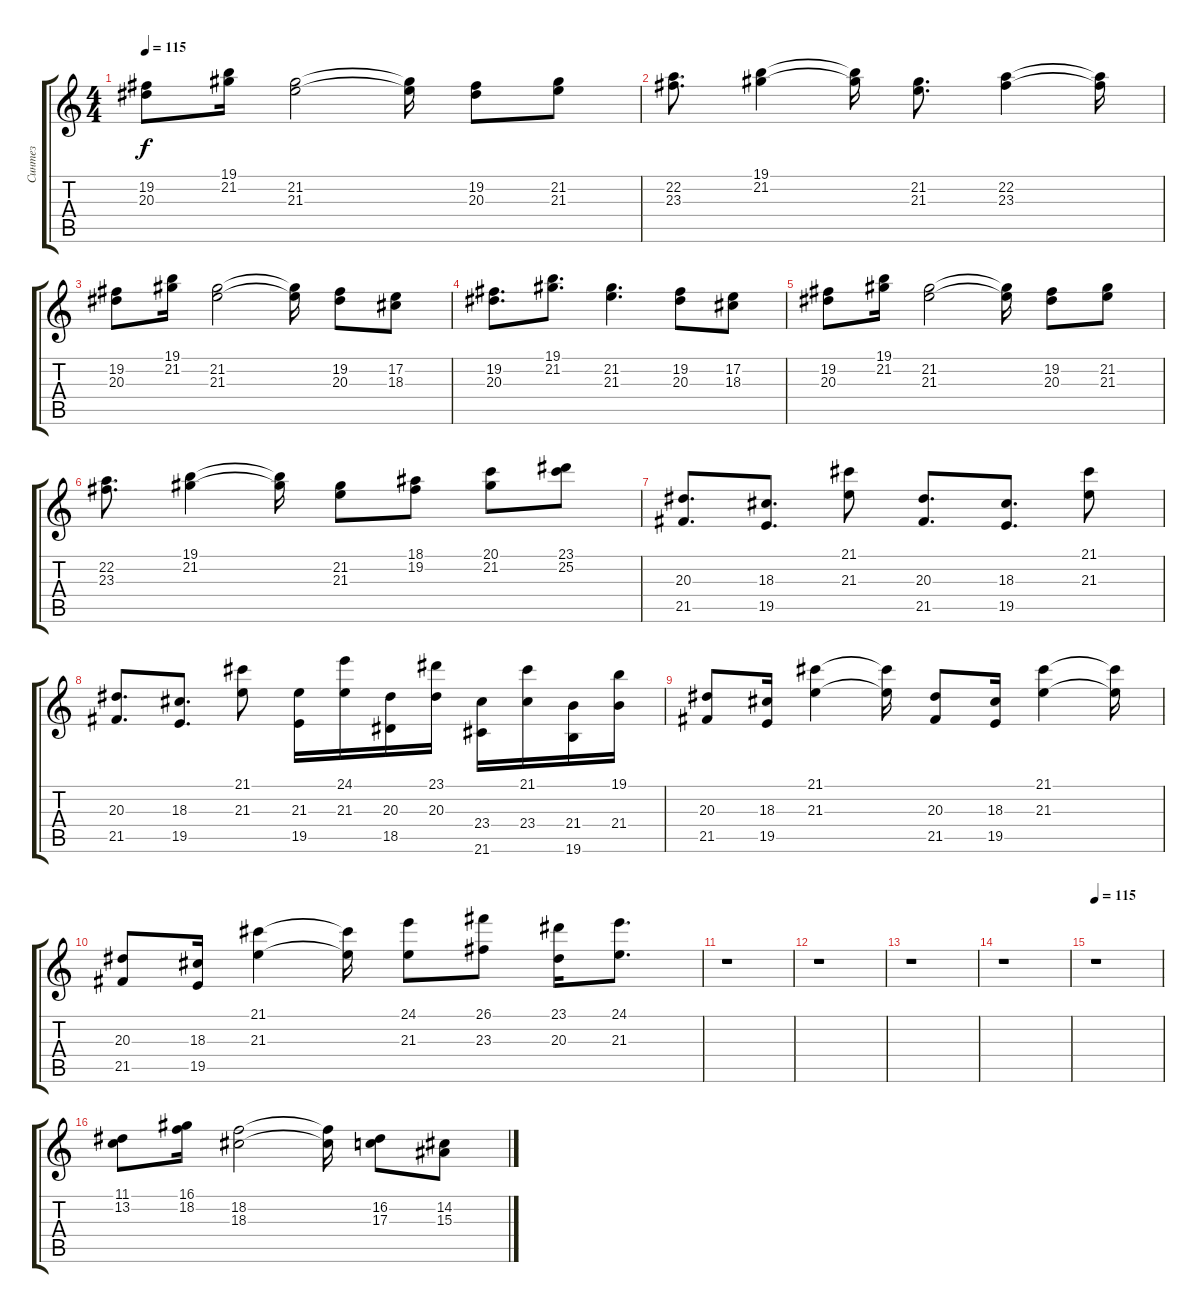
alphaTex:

\track ("Синтез" "Синтез") {instrument stringensemble1}
\staff {score tabs}
\tuning (E4 B3 G3 D3 A2 E2) {hide}
\ts (4 4)
\tempo 115
\clef g2
\ks c
(19.2 20.3).8{dy f} (19.1 21.2).16 (21.2 21.3).2 (21.2{t} 21.3{t}).16 (19.2 20.3).8 (21.2 21.3).8 |
(22.2 23.3).8{d} (19.1 21.2).4 (19.1{t} 21.2{t}).16 (21.2 21.3).8{d} (22.2 23.3).4 (22.2{t} 23.3{t}).16 |
(19.2 20.3).8 (19.1 21.2).16 (21.2 21.3).2 (21.2{t} 21.3{t}).16 (19.2 20.3).8 (17.2 18.3).8 |
(19.2 20.3).8{d} (19.1 21.2).8{d} (21.2 21.3).4{d} (19.2 20.3).8 (17.2 18.3).8 |
(19.2 20.3).8 (19.1 21.2).16 (21.2 21.3).2 (21.2{t} 21.3{t}).16 (19.2 20.3).8 (21.2 21.3).8 |
(22.2 23.3).8{d} (19.1 21.2).4 (19.1{t} 21.2{t}).16 (21.2 21.3).8 (18.1 19.2).8 (20.1 21.2).8 (23.1 25.2).8 |
(20.3 21.5).8{d} (18.3 19.5).8{d} (21.1 21.3).8 (20.3 21.5).8{d} (18.3 19.5).8{d} (21.1 21.3).8 |
(20.3 21.5).8{d} (18.3 19.5).8{d} (21.1 21.3).8 (21.3 19.5).16 (24.1 21.3).16 (20.3 18.5).16 (23.1 20.3).16 (23.4 21.6).16 (21.1 23.4).16 (21.4 19.6).16 (19.1 21.4).16 |
(20.3 21.5).8 (18.3 19.5).16 (21.1 21.3).4 (21.1{t} 21.3{t}).16 (20.3 21.5).8 (18.3 19.5).16 (21.1 21.3).4 (21.1{t} 21.3{t}).16 |
(20.3 21.5).8 (18.3 19.5).16 (21.1 21.3).4 (21.1{t} 21.3{t}).16 (24.1 21.3).8 (26.1 23.3).8 (23.1 20.3).16 (24.1 21.3).8{d} |
r.1 |
r.1 |
r.1 |
r.1 |
\tempo 115
r.1 |
(11.1 13.2).8 (16.1 18.2).16 (18.2 18.3).2 (18.2{t} 18.3{t}).16 (16.2 17.3).8 (14.2 15.3).8
